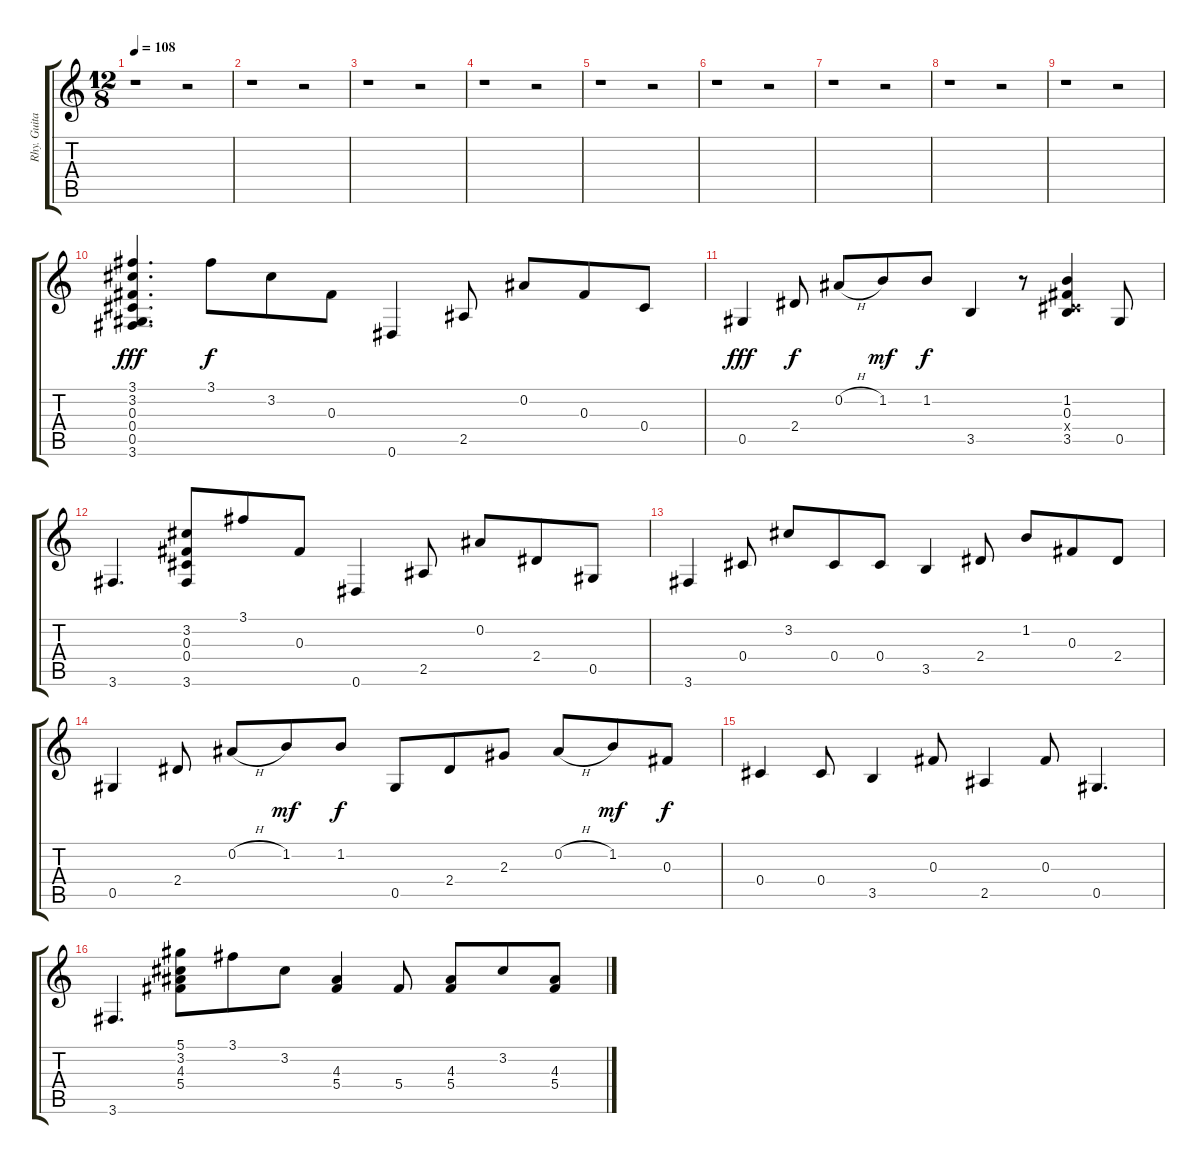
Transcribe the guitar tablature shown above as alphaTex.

\track ("Rhy. Guitar I" "Rhy. Guita") {instrument acousticguitarsteel}
\staff {score tabs}
\tuning (Eb4 Bb3 Gb3 Db3 Ab2 Eb2) {hide}
\ts (12 8)
\tempo 108
\clef g2
\ks c
r.1{dy fff instrument acousticguitarsteel} r.2 |
r.1 r.2 |
r.1 r.2 |
r.1 r.2 |
r.1 r.2 |
r.1 r.2 |
r.1 r.2 |
r.1 r.2 |
r.1 r.2 |
(3.1 3.2 0.3 0.4 0.5 3.6).4{d} 3.1.8{dy f} 3.2.8 0.3.8 0.6.4 2.5.8 0.2.8 0.3.8 0.4.8 |
0.5.4{dy fff} 2.4.8{dy f} 0.2{h}.8 1.2.8{dy mf} 1.2.8{dy f} 3.5.4 r.8 (1.2 0.3 0.4{x} 3.5).4 0.5.8 |
3.6.4{d} (3.2 0.3 0.4 3.6).8 3.1.8 0.3.8 0.6.4 2.5.8 0.2.8 2.4.8 0.5.8 |
3.6.4 0.4.8 3.2.8 0.4.8 0.4.8 3.5.4 2.4.8 1.2.8 0.3.8 2.4.8 |
0.5.4 2.4.8 0.2{h}.8 1.2.8{dy mf} 1.2.8{dy f} 0.5.8 2.4.8 2.3.8 0.2{h}.8 1.2.8{dy mf} 0.3.8{dy f} |
0.4.4 0.4.8 3.5.4 0.3.8 2.5.4 0.3.8 0.5.4{d} |
3.6.4{d} (5.1 3.2 4.3 5.4).8 3.1.8 3.2.8 (4.3 5.4).4 5.4.8 (4.3 5.4).8 3.2.8 (4.3 5.4).8
